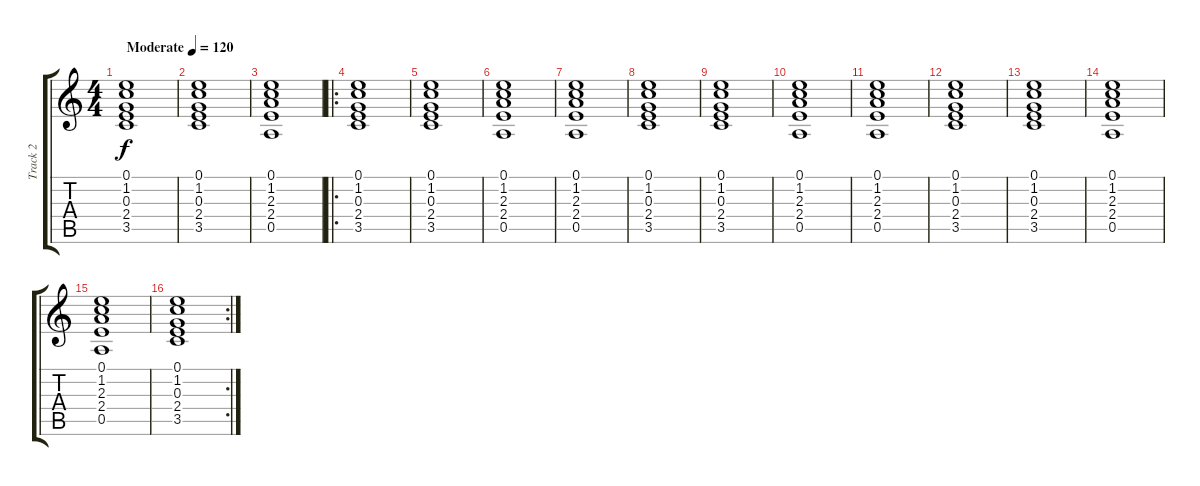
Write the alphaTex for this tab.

\track ("Track 2" "Track 2") {instrument acousticguitarsteel}
\staff {score tabs}
\tuning (E4 B3 G3 D3 A2 E2) {hide}
\ts (4 4)
\tempo (120 "Moderate")
\clef g2
\ks c
(0.1 1.2 0.3 2.4 3.5).1{dy f instrument acousticguitarsteel} |
(0.1 1.2 0.3 2.4 3.5).1 |
(0.1 1.2 2.3 2.4 0.5).1 |
\ro
(0.1 1.2 0.3 2.4 3.5).1 |
(0.1 1.2 0.3 2.4 3.5).1 |
(0.1 1.2 2.3 2.4 0.5).1 |
(0.1 1.2 2.3 2.4 0.5).1 |
(0.1 1.2 0.3 2.4 3.5).1 |
(0.1 1.2 0.3 2.4 3.5).1 |
(0.1 1.2 2.3 2.4 0.5).1 |
(0.1 1.2 2.3 2.4 0.5).1 |
(0.1 1.2 0.3 2.4 3.5).1 |
(0.1 1.2 0.3 2.4 3.5).1 |
(0.1 1.2 2.3 2.4 0.5).1 |
(0.1 1.2 2.3 2.4 0.5).1 |
\rc 2
(0.1 1.2 0.3 2.4 3.5).1
